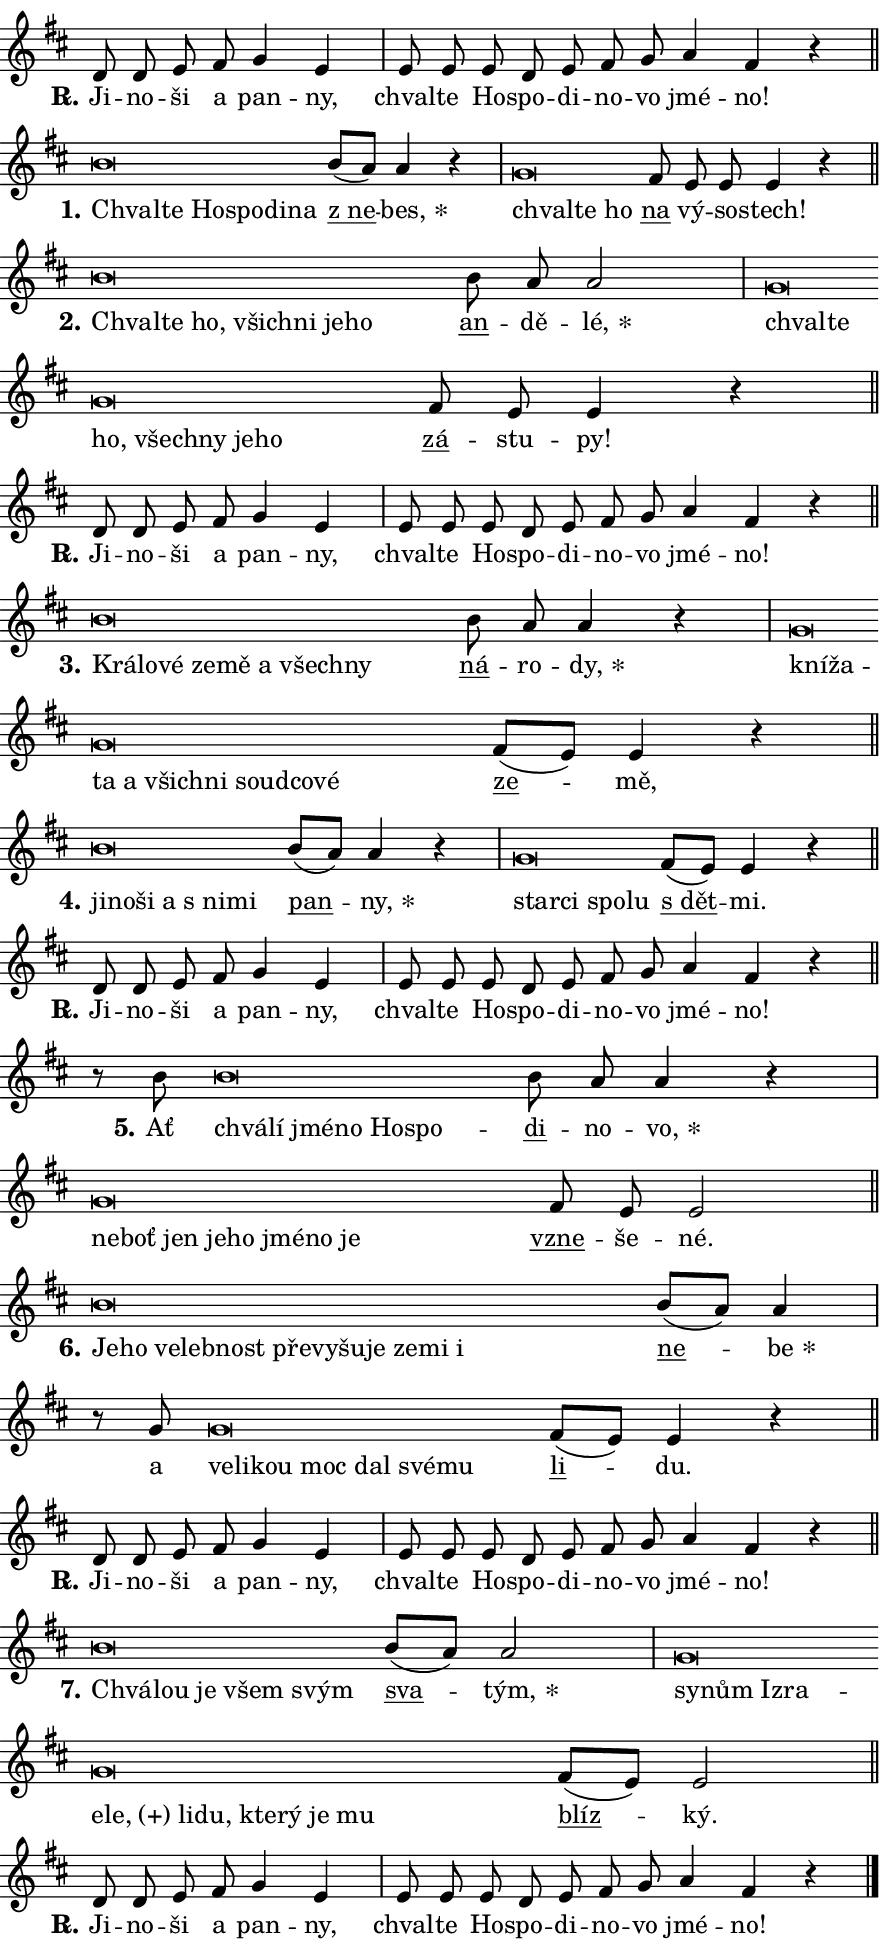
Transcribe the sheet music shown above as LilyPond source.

\version "2.24.0"
\header { tagline = "" }
\paper {
  indent = 0\cm
  top-margin = 0\cm
  right-margin = 0.13\cm % to fit lyric hyphens
  bottom-margin = 0\cm
  left-margin = 0\cm
  paper-width = 15\cm
  page-breaking = #ly:one-page-breaking
  system-system-spacing.basic-distance = #11
  score-system-spacing.basic-distance = #11
  ragged-last = ##f
}


%% Author: Thomas Morley
%% https://lists.gnu.org/archive/html/lilypond-user/2020-05/msg00002.html
#(define (line-position grob)
"Returns position of @var[grob} in current system:
   @code{'start}, if at first time-step
   @code{'end}, if at last time-step
   @code{'middle} otherwise
"
  (let* ((col (ly:item-get-column grob))
         (ln (ly:grob-object col 'left-neighbor))
         (rn (ly:grob-object col 'right-neighbor))
         (col-to-check-left (if (ly:grob? ln) ln col))
         (col-to-check-right (if (ly:grob? rn) rn col))
         (break-dir-left
           (and
             (ly:grob-property col-to-check-left 'non-musical #f)
             (ly:item-break-dir col-to-check-left)))
         (break-dir-right
           (and
             (ly:grob-property col-to-check-right 'non-musical #f)
             (ly:item-break-dir col-to-check-right))))
        (cond ((eqv? 1 break-dir-left) 'start)
              ((eqv? -1 break-dir-right) 'end)
              (else 'middle))))

#(define (tranparent-at-line-position vctor)
  (lambda (grob)
  "Relying on @code{line-position} select the relevant enry from @var{vctor}.
Used to determine transparency,"
    (case (line-position grob)
      ((end) (not (vector-ref vctor 0)))
      ((middle) (not (vector-ref vctor 1)))
      ((start) (not (vector-ref vctor 2))))))

noteHeadBreakVisibility =
#(define-music-function (break-visibility)(vector?)
"Makes @code{NoteHead}s transparent relying on @var{break-visibility}"
#{
  \override NoteHead.transparent =
    #(tranparent-at-line-position break-visibility)
#})

#(define delete-ledgers-for-transparent-note-heads
  (lambda (grob)
    "Reads whether a @code{NoteHead} is transparent.
If so this @code{NoteHead} is removed from @code{'note-heads} from
@var{grob}, which is supposed to be @code{LedgerLineSpanner}.
As a result ledgers are not printed for this @code{NoteHead}"
    (let* ((nhds-array (ly:grob-object grob 'note-heads))
           (nhds-list
             (if (ly:grob-array? nhds-array)
                 (ly:grob-array->list nhds-array)
                 '()))
           ;; Relies on the transparent-property being done before
           ;; Staff.LedgerLineSpanner.after-line-breaking is executed.
           ;; This is fragile ...
           (to-keep
             (remove
               (lambda (nhd)
                 (ly:grob-property nhd 'transparent #f))
               nhds-list)))
      ;; TODO find a better method to iterate over grob-arrays, similiar
      ;; to filter/remove etc for lists
      ;; For now rebuilt from scratch
      (set! (ly:grob-object grob 'note-heads)  '())
      (for-each
        (lambda (nhd)
          (ly:pointer-group-interface::add-grob grob 'note-heads nhd))
        to-keep))))

squashNotes = {
  \override NoteHead.X-extent = #'(-0.2 . 0.2)
  \override NoteHead.Y-extent = #'(-0.75 . 0)
  \override NoteHead.stencil =
    #(lambda (grob)
       (let ((pos (ly:grob-property grob 'staff-position)))
         (begin
           (if (< pos -7) (display "ERROR: Lower brevis then expected\n") (display ""))
           (if (<= pos -6) ly:text-interface::print ly:note-head::print))))
}
unSquashNotes = {
  \revert NoteHead.X-extent
  \revert NoteHead.Y-extent
  \revert NoteHead.stencil
}

hideNotes = \noteHeadBreakVisibility #begin-of-line-visible
unHideNotes = \noteHeadBreakVisibility #all-visible

% work-around for resetting accidentals
% https://lilypond.org/doc/v2.23/Documentation/notation/displaying-rhythms#unmetered-music
cadenzaMeasure = {
  \cadenzaOff
  \partial 1024 s1024
  \cadenzaOn
}

#(define-markup-command (accent layout props text) (markup?)
  "Underline accented syllable"
  (interpret-markup layout props
    #{\markup \override #'(offset . 4.3) \underline { #text }#}))

responsum = \markup \concat {
  "R" \hspace #-1.05 \path #0.1 #'((moveto 0 0.07) (lineto 0.9 0.8)) \hspace #0.05 "."
}

spaceSize = #0.6828661417322834 % exact space size for TeX Gyre Schola

\layout {
  \context {
    \Staff
    \remove "Time_signature_engraver"
    \override LedgerLineSpanner.after-line-breaking = #delete-ledgers-for-transparent-note-heads
  }
  \context {
    \Lyrics {
      \override LyricSpace.minimum-distance = \spaceSize
      \override LyricText.font-name = #"TeX Gyre Schola"
      \override LyricText.font-size = 1
      \override StanzaNumber.font-name = #"TeX Gyre Schola Bold"
      \override StanzaNumber.font-size = 1
    }
  }
  \context {
    \Score 
    \override NoteHead.text =
      #(lambda (grob) 
        (let ((pos (ly:grob-property grob 'staff-position)))
          #{\markup {
            \combine
              \halign #-0.55 \raise #(if (= pos -6) 0 0.5) \override #'(thickness . 2) \draw-line #'(3.2 . 0)
              \musicglyph "noteheads.sM1"
          }#}))
  }
}

% magnetic-lyrics.ily
%
%   written by
%     Jean Abou Samra <jean@abou-samra.fr>
%     Werner Lemberg <wl@gnu.org>
%
%   adapted by
%     Jiri Hon <jiri.hon@gmail.com>
%
% Version 2022-Apr-15

% https://www.mail-archive.com/lilypond-user@gnu.org/msg149350.html

#(define (Left_hyphen_pointer_engraver context)
   "Collect syllable-hyphen-syllable occurrences in lyrics and store
them in properties.  This engraver only looks to the left.  For
example, if the lyrics input is @code{foo -- bar}, it does the
following.

@itemize @bullet
@item
Set the @code{text} property of the @code{LyricHyphen} grob between
@q{foo} and @q{bar} to @code{foo}.

@item
Set the @code{left-hyphen} property of the @code{LyricText} grob with
text @q{foo} to the @code{LyricHyphen} grob between @q{foo} and
@q{bar}.
@end itemize

Use this auxiliary engraver in combination with the
@code{lyric-@/text::@/apply-@/magnetic-@/offset!} hook."
   (let ((hyphen #f)
         (text #f))
     (make-engraver
      (acknowledgers
       ((lyric-syllable-interface engraver grob source-engraver)
        (set! text grob)))
      (end-acknowledgers
       ((lyric-hyphen-interface engraver grob source-engraver)
        ;(when (not (grob::has-interface grob 'lyric-space-interface))
          (set! hyphen grob)));)
      ((stop-translation-timestep engraver)
       (when (and text hyphen)
         (ly:grob-set-object! text 'left-hyphen hyphen))
       (set! text #f)
       (set! hyphen #f)))))

#(define (lyric-text::apply-magnetic-offset! grob)
   "If the space between two syllables is less than the value in
property @code{LyricText@/.details@/.squash-threshold}, move the right
syllable to the left so that it gets concatenated with the left
syllable.

Use this function as a hook for
@code{LyricText@/.after-@/line-@/breaking} if the
@code{Left_@/hyphen_@/pointer_@/engraver} is active."
   (let ((hyphen (ly:grob-object grob 'left-hyphen #f)))
     (when hyphen
       (let ((left-text (ly:spanner-bound hyphen LEFT)))
         (when (grob::has-interface left-text 'lyric-syllable-interface)
           (let* ((common (ly:grob-common-refpoint grob left-text X))
                  (this-x-ext (ly:grob-extent grob common X))
                  (left-x-ext
                   (begin
                     ;; Trigger magnetism for left-text.
                     (ly:grob-property left-text 'after-line-breaking)
                     (ly:grob-extent left-text common X)))
                  ;; `delta` is the gap width between two syllables.
                  (delta (- (interval-start this-x-ext)
                            (interval-end left-x-ext)))
                  (details (ly:grob-property grob 'details))
                  (threshold (assoc-get 'squash-threshold details 0.2)))
             (when (< delta threshold)
               (let* (;; We have to manipulate the input text so that
                      ;; ligatures crossing syllable boundaries are not
                      ;; disabled.  For languages based on the Latin
                      ;; script this is essentially a beautification.
                      ;; However, for non-Western scripts it can be a
                      ;; necessity.
                      (lt (ly:grob-property left-text 'text))
                      (rt (ly:grob-property grob 'text))
                      (is-space (grob::has-interface hyphen 'lyric-space-interface))
                      (space (if is-space " " ""))
                      (extra-delta (if is-space spaceSize 0))
                      ;; Append new syllable.
                      (ltrt-space (if (and (string? lt) (string? rt))
                                (string-append lt space rt)
                                (make-concat-markup (list lt space rt))))
                      ;; Right-align `ltrt` to the right side.
                      (ltrt-space-markup (grob-interpret-markup
                               grob
                               (make-translate-markup
                                (cons (interval-length this-x-ext) 0)
                                (make-right-align-markup ltrt-space)))))
                 (begin
                   ;; Don't print `left-text`.
                   (ly:grob-set-property! left-text 'stencil #f)
                   ;; Set text and stencil (which holds all collected
                   ;; syllables so far) and shift it to the left.
                   (ly:grob-set-property! grob 'text ltrt-space)
                   (ly:grob-set-property! grob 'stencil ltrt-space-markup)
                   (ly:grob-translate-axis! grob (- (- delta extra-delta)) X))))))))))


#(define (lyric-hyphen::displace-bounds-first grob)
   ;; Make very sure this callback isn't triggered too early.
   (let ((left (ly:spanner-bound grob LEFT))
         (right (ly:spanner-bound grob RIGHT)))
     (ly:grob-property left 'after-line-breaking)
     (ly:grob-property right 'after-line-breaking)
     (ly:lyric-hyphen::print grob)))

squashThreshold = #0.4

\layout {
  \context {
    \Lyrics
    \consists #Left_hyphen_pointer_engraver
    \override LyricText.after-line-breaking =
      #lyric-text::apply-magnetic-offset!
    \override LyricHyphen.stencil = #lyric-hyphen::displace-bounds-first
    \override LyricText.details.squash-threshold = \squashThreshold
    \override LyricHyphen.minimum-distance = 0
    \override LyricHyphen.minimum-length = \squashThreshold
  }
}

squashText = \override LyricText.details.squash-threshold = 9999
unSquashText = \override LyricText.details.squash-threshold = \squashThreshold

leftText = \override LyricText.self-alignment-X = #LEFT
unLeftText = \revert LyricText.self-alignment-X

starOffset = #(lambda (grob) 
                (let ((x_offset (ly:self-alignment-interface::aligned-on-x-parent grob)))
                  (if (= x_offset 0) 0 (+ x_offset 1.2))))

star = #(define-music-function (syllable)(string?)
"Append star separator at the end of a syllable"
#{
  \once \override LyricText.X-offset = #starOffset
  \lyricmode { \markup {
    #syllable
    \override #'((font-name . "TeX Gyre Schola Bold")) \hspace #0.2 \lower #0.65 \larger "*"
  } }
#})

starAccent = #(define-music-function (syllable)(string?)
"Append star separator at the end of a syllable and make accent"
#{
  \once \override LyricText.X-offset = #starOffset
  \lyricmode { \markup {
    \accent #syllable
    \override #'((font-name . "TeX Gyre Schola Bold")) \hspace #0.2 \lower #0.65 \larger "*"
  } }
#})

breath = #(define-music-function (syllable)(string?)
"Append breathing indicator at the end of a syllable"
#{
  \lyricmode { \markup { #syllable "+" } }
#})

optionalBreath = #(define-music-function (syllable)(string?)
"Append optional breathing indicator at the end of a syllable"
#{
  \lyricmode { \markup { #syllable "(+)" } }
#})


\score {
    <<
        \new Voice = "melody" { \cadenzaOn \key d \major \relative { d'8 d e fis g4 e \cadenzaMeasure \bar "|" e8 e \bar "" e d e \bar "" fis g \bar "" a4 fis r \cadenzaMeasure \bar "||" \break } }
        \new Lyrics \lyricsto "melody" { \lyricmode { \set stanza = \responsum
Ji -- no -- ši a pan -- ny, chval -- te Ho -- spo -- di -- no -- vo jmé -- no! } }
    >>
    \layout {}
}

\score {
    <<
        \new Voice = "melody" { \cadenzaOn \key d \major \relative { \squashNotes b'\breve*1/16 \hideNotes \breve*1/16 \bar "" \breve*1/16 \bar "" \breve*1/16 \bar "" \breve*1/16 \breve*1/16 \bar "" \unHideNotes \unSquashNotes \bar "" b8[( a)] a4 r \cadenzaMeasure \bar "|" \squashNotes g\breve*1/16 \hideNotes \breve*1/16 \breve*1/16 \bar "" \unHideNotes \unSquashNotes \bar "" fis8 e e e4 r \cadenzaMeasure \bar "||" \break } }
        \new Lyrics \lyricsto "melody" { \lyricmode { \set stanza = "1."
\leftText Chval -- \squashText te Ho -- spo -- di -- na \unLeftText \unSquashText \markup \accent "z ne" -- \star bes, \leftText chval -- \squashText te ho \unLeftText \unSquashText \markup \accent na vý -- so -- stech! } }
    >>
    \layout {}
}

\score {
    <<
        \new Voice = "melody" { \cadenzaOn \key d \major \relative { \squashNotes b'\breve*1/16 \hideNotes \breve*1/16 \bar "" \breve*1/16 \bar "" \breve*1/16 \bar "" \breve*1/16 \bar "" \breve*1/16 \breve*1/16 \bar "" \unHideNotes \unSquashNotes \bar "" b8 a a2 \cadenzaMeasure \bar "|" \squashNotes g\breve*1/16 \hideNotes \breve*1/16 \bar "" \breve*1/16 \bar "" \breve*1/16 \bar "" \breve*1/16 \bar "" \breve*1/16 \breve*1/16 \bar "" \unHideNotes \unSquashNotes \bar "" fis8 e e4 r \cadenzaMeasure \bar "||" \break } }
        \new Lyrics \lyricsto "melody" { \lyricmode { \set stanza = "2."
\leftText Chval -- \squashText te ho, všich -- ni je -- ho \unLeftText \unSquashText \markup \accent an -- dě -- \star lé, \leftText chval -- \squashText te ho, všech -- ny je -- ho \unLeftText \unSquashText \markup \accent zá -- stu -- py! } }
    >>
    \layout {}
}

\score {
    <<
        \new Voice = "melody" { \cadenzaOn \key d \major \relative { d'8 d e fis g4 e \cadenzaMeasure \bar "|" e8 e \bar "" e d e \bar "" fis g \bar "" a4 fis r \cadenzaMeasure \bar "||" \break } }
        \new Lyrics \lyricsto "melody" { \lyricmode { \set stanza = \responsum
Ji -- no -- ši a pan -- ny, chval -- te Ho -- spo -- di -- no -- vo jmé -- no! } }
    >>
    \layout {}
}

\score {
    <<
        \new Voice = "melody" { \cadenzaOn \key d \major \relative { \squashNotes b'\breve*1/16 \hideNotes \breve*1/16 \bar "" \breve*1/16 \bar "" \breve*1/16 \bar "" \breve*1/16 \bar "" \breve*1/16 \bar "" \breve*1/16 \breve*1/16 \bar "" \unHideNotes \unSquashNotes \bar "" b8 a a4 r \cadenzaMeasure \bar "|" \squashNotes g\breve*1/16 \hideNotes \breve*1/16 \bar "" \breve*1/16 \bar "" \breve*1/16 \bar "" \breve*1/16 \bar "" \breve*1/16 \bar "" \breve*1/16 \bar "" \breve*1/16 \breve*1/16 \bar "" \unHideNotes \unSquashNotes \bar "" fis8[( e)] e4 r \cadenzaMeasure \bar "||" \break } }
        \new Lyrics \lyricsto "melody" { \lyricmode { \set stanza = "3."
\leftText Krá -- \squashText lo -- vé ze -- mě a všech -- ny \unLeftText \unSquashText \markup \accent ná -- ro -- \star dy, \leftText kní -- \squashText ža -- ta a všich -- ni soud -- co -- vé \unLeftText \unSquashText \markup \accent ze -- mě, } }
    >>
    \layout {}
}

\score {
    <<
        \new Voice = "melody" { \cadenzaOn \key d \major \relative { \squashNotes b'\breve*1/16 \hideNotes \breve*1/16 \bar "" \breve*1/16 \bar "" \breve*1/16 \bar "" \breve*1/16 \breve*1/16 \bar "" \unHideNotes \unSquashNotes \bar "" b8[( a)] a4 r \cadenzaMeasure \bar "|" \squashNotes g\breve*1/16 \hideNotes \breve*1/16 \bar "" \breve*1/16 \breve*1/16 \bar "" \unHideNotes \unSquashNotes \bar "" fis8[( e)] e4 r \cadenzaMeasure \bar "||" \break } }
        \new Lyrics \lyricsto "melody" { \lyricmode { \set stanza = "4."
\leftText ji -- \squashText no -- ši a "s ni" -- mi \unLeftText \unSquashText \markup \accent pan -- \star ny, \leftText star -- \squashText ci spo -- lu \unLeftText \unSquashText \markup \accent "s dět" -- mi. } }
    >>
    \layout {}
}

\score {
    <<
        \new Voice = "melody" { \cadenzaOn \key d \major \relative { d'8 d e fis g4 e \cadenzaMeasure \bar "|" e8 e \bar "" e d e \bar "" fis g \bar "" a4 fis r \cadenzaMeasure \bar "||" \break } }
        \new Lyrics \lyricsto "melody" { \lyricmode { \set stanza = \responsum
Ji -- no -- ši a pan -- ny, chval -- te Ho -- spo -- di -- no -- vo jmé -- no! } }
    >>
    \layout {}
}

\score {
    <<
        \new Voice = "melody" { \cadenzaOn \key d \major \relative { r8 b'8 \squashNotes b\breve*1/16 \hideNotes \breve*1/16 \bar "" \breve*1/16 \bar "" \breve*1/16 \bar "" \breve*1/16 \breve*1/16 \bar "" \unHideNotes \unSquashNotes \bar "" b8 a a4 r \cadenzaMeasure \bar "|" \squashNotes g\breve*1/16 \hideNotes \breve*1/16 \bar "" \breve*1/16 \bar "" \breve*1/16 \bar "" \breve*1/16 \bar "" \breve*1/16 \bar "" \breve*1/16 \breve*1/16 \bar "" \unHideNotes \unSquashNotes \bar "" fis8 e e2 \cadenzaMeasure \bar "||" \break } }
        \new Lyrics \lyricsto "melody" { \lyricmode { \set stanza = "5."
Ať \leftText chvá -- \squashText lí jmé -- no Ho -- spo -- \unLeftText \unSquashText \markup \accent di -- no -- \star vo, \leftText ne -- \squashText boť jen je -- ho jmé -- no je \unLeftText \unSquashText \markup \accent vzne -- še -- né. } }
    >>
    \layout {}
}

\score {
    <<
        \new Voice = "melody" { \cadenzaOn \key d \major \relative { \squashNotes b'\breve*1/16 \hideNotes \breve*1/16 \bar "" \breve*1/16 \bar "" \breve*1/16 \bar "" \breve*1/16 \bar "" \breve*1/16 \bar "" \breve*1/16 \bar "" \breve*1/16 \bar "" \breve*1/16 \bar "" \breve*1/16 \bar "" \breve*1/16 \breve*1/16 \bar "" \unHideNotes \unSquashNotes \bar "" b8[( a)] a4 \cadenzaMeasure \bar "|" r8 g8 \squashNotes g\breve*1/16 \hideNotes \breve*1/16 \bar "" \breve*1/16 \bar "" \breve*1/16 \bar "" \breve*1/16 \bar "" \breve*1/16 \breve*1/16 \bar "" \unHideNotes \unSquashNotes \bar "" fis8[( e)] e4 r \cadenzaMeasure \bar "||" \break } }
        \new Lyrics \lyricsto "melody" { \lyricmode { \set stanza = "6."
\leftText Je -- \squashText ho ve -- leb -- nost pře -- vy -- šu -- je ze -- mi i \unLeftText \unSquashText \markup \accent ne -- \star be a \leftText ve -- \squashText li -- kou moc dal své -- mu \unLeftText \unSquashText \markup \accent li -- du. } }
    >>
    \layout {}
}

\score {
    <<
        \new Voice = "melody" { \cadenzaOn \key d \major \relative { d'8 d e fis g4 e \cadenzaMeasure \bar "|" e8 e \bar "" e d e \bar "" fis g \bar "" a4 fis r \cadenzaMeasure \bar "||" \break } }
        \new Lyrics \lyricsto "melody" { \lyricmode { \set stanza = \responsum
Ji -- no -- ši a pan -- ny, chval -- te Ho -- spo -- di -- no -- vo jmé -- no! } }
    >>
    \layout {}
}

\score {
    <<
        \new Voice = "melody" { \cadenzaOn \key d \major \relative { \squashNotes b'\breve*1/16 \hideNotes \breve*1/16 \bar "" \breve*1/16 \bar "" \breve*1/16 \breve*1/16 \bar "" \unHideNotes \unSquashNotes \bar "" b8[( a)] a2 \cadenzaMeasure \bar "|" \squashNotes g\breve*1/16 \hideNotes \breve*1/16 \bar "" \breve*1/16 \bar "" \breve*1/16 \bar "" \breve*1/16 \bar "" \breve*1/16 \bar "" \breve*1/16 \bar "" \breve*1/16 \bar "" \breve*1/16 \bar "" \breve*1/16 \bar "" \breve*1/16 \breve*1/16 \bar "" \unHideNotes \unSquashNotes \bar "" fis8[( e)] e2 \cadenzaMeasure \bar "||" \break } }
        \new Lyrics \lyricsto "melody" { \lyricmode { \set stanza = "7."
\leftText Chvá -- \squashText lou je všem svým \unLeftText \unSquashText \markup \accent sva -- \star tým, \leftText sy -- \squashText nům Iz -- ra -- e -- \optionalBreath le, li -- du, kte -- rý je mu \unLeftText \unSquashText \markup \accent blíz -- ký. } }
    >>
    \layout {}
}

\score {
    <<
        \new Voice = "melody" { \cadenzaOn \key d \major \relative { d'8 d e fis g4 e \cadenzaMeasure \bar "|" e8 e \bar "" e d e \bar "" fis g \bar "" a4 fis r \cadenzaMeasure \bar "||" \break } \bar "|." }
        \new Lyrics \lyricsto "melody" { \lyricmode { \set stanza = \responsum
Ji -- no -- ši a pan -- ny, chval -- te Ho -- spo -- di -- no -- vo jmé -- no! } }
    >>
    \layout {}
}
